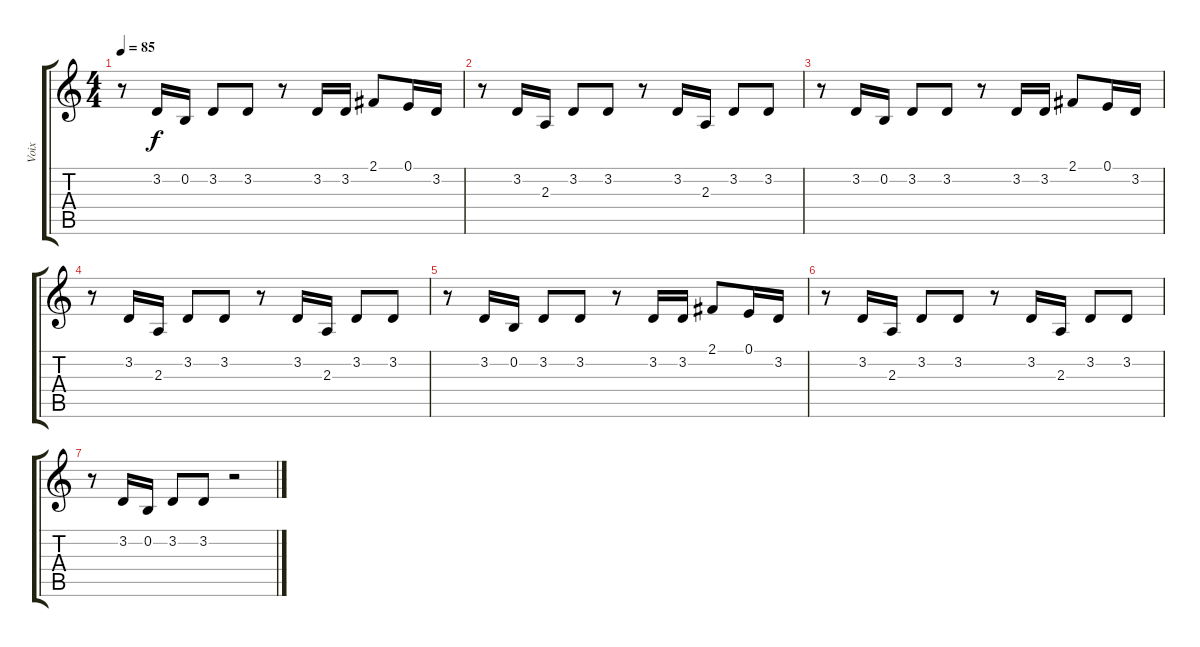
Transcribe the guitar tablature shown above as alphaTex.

\track ("Voix" "Voix") {instrument clarinet}
\staff {score tabs}
\tuning (E4 B3 G3 D3 A2 E2) {hide}
\ts (4 4)
\tempo 85
\clef g2
\ks c
r.8{dy f} 3.2.16 0.2.16 3.2.8 3.2.8 r.8 3.2.16 3.2.16 2.1.8 0.1.16 3.2.16 |
r.8 3.2.16 2.3.16 3.2.8 3.2.8 r.8 3.2.16 2.3.16 3.2.8 3.2.8 |
r.8 3.2.16 0.2.16 3.2.8 3.2.8 r.8 3.2.16 3.2.16 2.1.8 0.1.16 3.2.16 |
r.8 3.2.16 2.3.16 3.2.8 3.2.8 r.8 3.2.16 2.3.16 3.2.8 3.2.8 |
r.8 3.2.16 0.2.16 3.2.8 3.2.8 r.8 3.2.16 3.2.16 2.1.8 0.1.16 3.2.16 |
r.8 3.2.16 2.3.16 3.2.8 3.2.8 r.8 3.2.16 2.3.16 3.2.8 3.2.8 |
r.8 3.2.16 0.2.16 3.2.8 3.2.8 r.2
